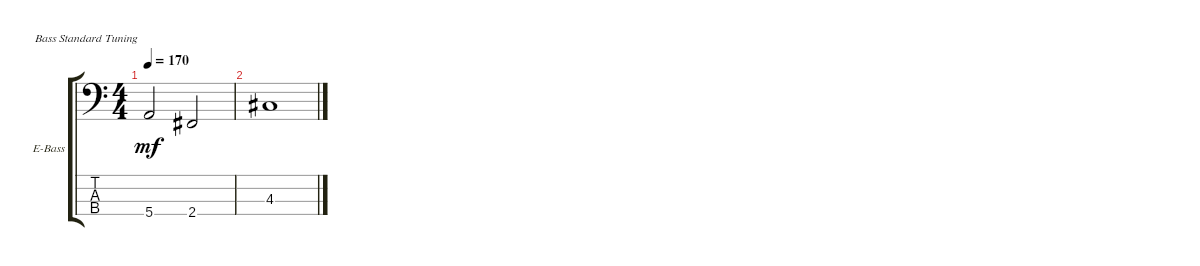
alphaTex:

\bracketExtendMode groupsimilarinstruments
\firstSystemTrackNameOrientation horizontal
\otherSystemsTrackNameOrientation horizontal
\track ("Electric Bass" "E-Bass") {instrument electricbassfinger}
\staff {score tabs}
\tuning (G2 D2 A1 E1)
\ts (4 4)
\tempo 170
\clef f4
\ks c
5.4{t}.2{dy mf} 2.4.2 |
4.3.1
